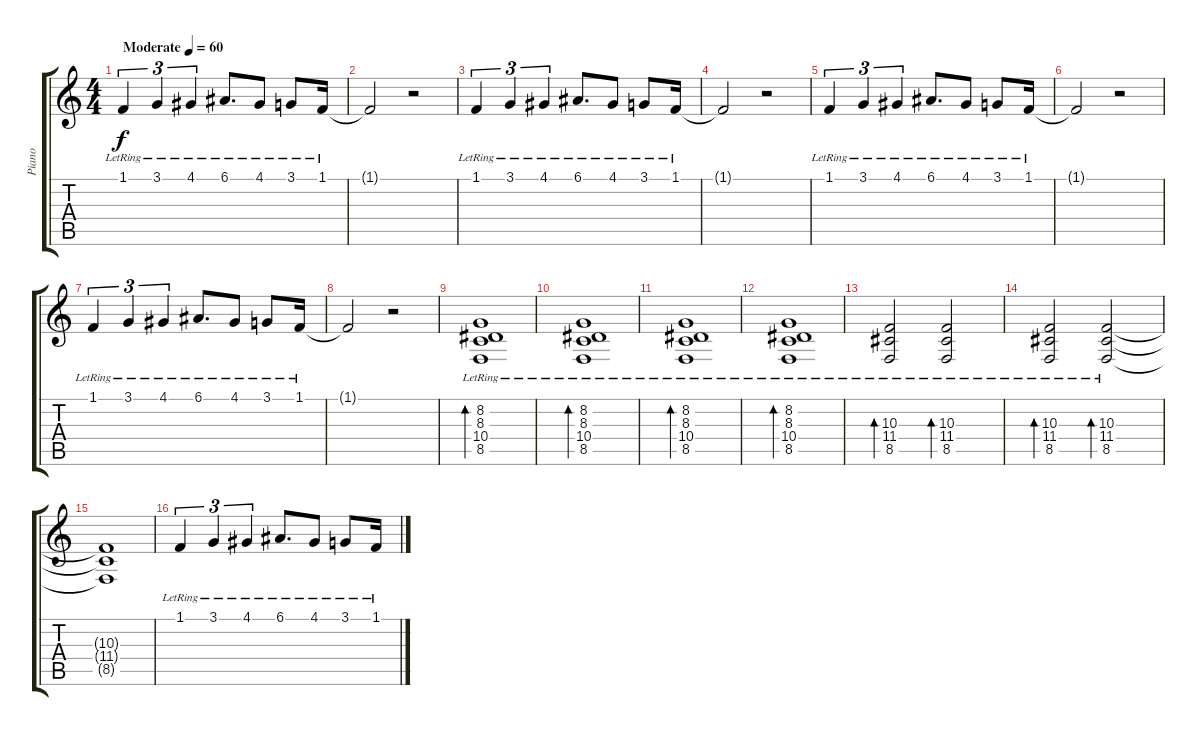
\track ("Piano" "Piano") {instrument acousticgrandpiano}
\staff {score tabs}
\tuning (E4 B3 G3 D3 A2 E2) {hide}
\ts (4 4)
\tempo (60 "Moderate")
\clef g2
\ks c
1.1{lr}.4{tu (3 2) dy f instrument acousticgrandpiano} 3.1{lr}.4{tu (3 2)} 4.1{lr}.4{tu (3 2)} 6.1{lr}.8{d} 4.1{lr}.8 3.1{lr}.8 1.1{lr}.16 |
1.1{t}.2 r.2 |
1.1{lr}.4{tu (3 2)} 3.1{lr}.4{tu (3 2)} 4.1{lr}.4{tu (3 2)} 6.1{lr}.8{d} 4.1{lr}.8 3.1{lr}.8 1.1{lr}.16 |
1.1{t}.2 r.2 |
1.1{lr}.4{tu (3 2)} 3.1{lr}.4{tu (3 2)} 4.1{lr}.4{tu (3 2)} 6.1{lr}.8{d} 4.1{lr}.8 3.1{lr}.8 1.1{lr}.16 |
1.1{t}.2 r.2 |
1.1{lr}.4{tu (3 2)} 3.1{lr}.4{tu (3 2)} 4.1{lr}.4{tu (3 2)} 6.1{lr}.8{d} 4.1{lr}.8 3.1{lr}.8 1.1{lr}.16 |
1.1{t}.2 r.2 |
(8.2{lr} 8.3{lr} 10.4{lr} 8.5{lr}).1{bd 240} |
(8.2{lr} 8.3{lr} 10.4{lr} 8.5{lr}).1{bd 240} |
(8.2{lr} 8.3{lr} 10.4{lr} 8.5{lr}).1{bd 240} |
(8.2{lr} 8.3{lr} 10.4{lr} 8.5{lr}).1{bd 240} |
(10.3{lr} 11.4{lr} 8.5{lr}).2{bd 240} (10.3{lr} 11.4{lr} 8.5{lr}).2{bd 240} |
(10.3{lr} 11.4{lr} 8.5{lr}).2{bd 240} (10.3{lr} 11.4{lr} 8.5{lr}).2{bd 240} |
(10.3{t} 11.4{t} 8.5{t}).1 |
1.1{lr}.4{tu (3 2)} 3.1{lr}.4{tu (3 2)} 4.1{lr}.4{tu (3 2)} 6.1{lr}.8{d} 4.1{lr}.8 3.1{lr}.8 1.1{lr}.16
